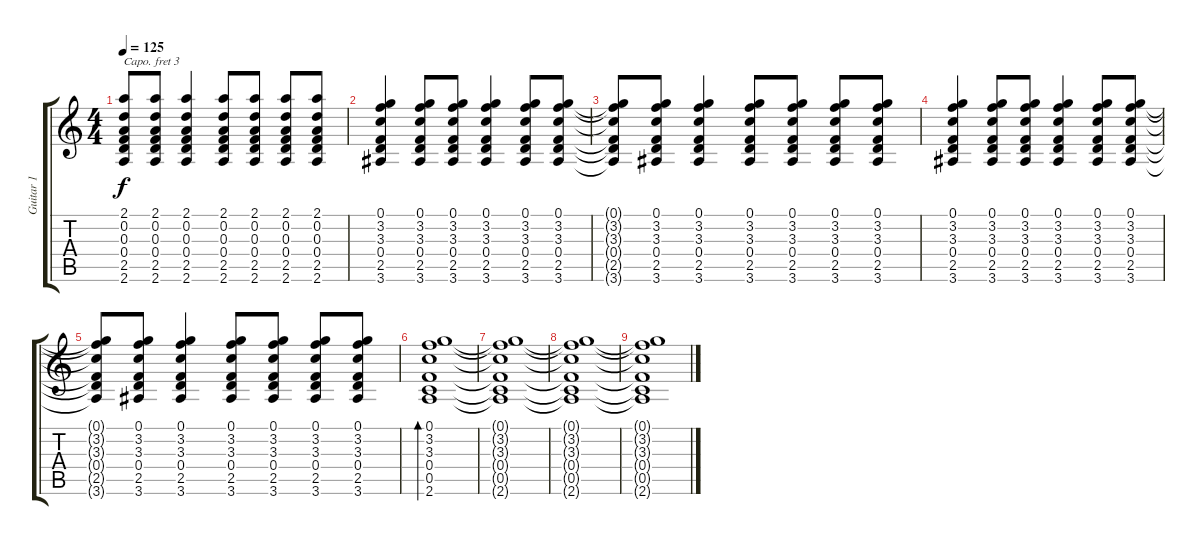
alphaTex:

\track ("Guitar 1" "Guitar 1") {instrument acousticguitarsteel}
\staff {score tabs}
\capo 3
\tuning (E4 B3 Gb3 D3 A2 E2) {hide}
\ts (4 4)
\tempo 125
\clef g2
\ks c
(2.1{t} 0.2{t} 0.3{t} 0.4{t} 2.5{t} 2.6{t}).8{dy f} (2.1 0.2 0.3 0.4 2.5 2.6).8 (2.1 0.2 0.3 0.4 2.5 2.6).4 (2.1 0.2 0.3 0.4 2.5 2.6).8 (2.1 0.2 0.3 0.4 2.5 2.6).8 (2.1 0.2 0.3 0.4 2.5 2.6).8 (2.1 0.2 0.3 0.4 2.5 2.6).8 |
(0.1 3.2 3.3 0.4 2.5 3.6).4 (0.1 3.2 3.3 0.4 2.5 3.6).8 (0.1 3.2 3.3 0.4 2.5 3.6).8 (0.1 3.2 3.3 0.4 2.5 3.6).4 (0.1 3.2 3.3 0.4 2.5 3.6).8 (0.1 3.2 3.3 0.4 2.5 3.6).8 |
(0.1{t} 3.2{t} 3.3{t} 0.4{t} 2.5{t} 3.6{t}).8 (0.1 3.2 3.3 0.4 2.5 3.6).8 (0.1 3.2 3.3 0.4 2.5 3.6).4 (0.1 3.2 3.3 0.4 2.5 3.6).8 (0.1 3.2 3.3 0.4 2.5 3.6).8 (0.1 3.2 3.3 0.4 2.5 3.6).8 (0.1 3.2 3.3 0.4 2.5 3.6).8 |
(0.1 3.2 3.3 0.4 2.5 3.6).4 (0.1 3.2 3.3 0.4 2.5 3.6).8 (0.1 3.2 3.3 0.4 2.5 3.6).8 (0.1 3.2 3.3 0.4 2.5 3.6).4 (0.1 3.2 3.3 0.4 2.5 3.6).8 (0.1 3.2 3.3 0.4 2.5 3.6).8 |
(0.1{t} 3.2{t} 3.3{t} 0.4{t} 2.5{t} 3.6{t}).8 (0.1 3.2 3.3 0.4 2.5 3.6).8 (0.1 3.2 3.3 0.4 2.5 3.6).4 (0.1 3.2 3.3 0.4 2.5 3.6).8 (0.1 3.2 3.3 0.4 2.5 3.6).8 (0.1 3.2 3.3 0.4 2.5 3.6).8 (0.1 3.2 3.3 0.4 2.5 3.6).8 |
(0.1 3.2 3.3 0.4 0.5 2.6).1{bd 480} |
(0.1{t} 3.2{t} 3.3{t} 0.4{t} 0.5{t} 2.6{t}).1 |
(0.1{t} 3.2{t} 3.3{t} 0.4{t} 0.5{t} 2.6{t}).1 |
(0.1{t} 3.2{t} 3.3{t} 0.4{t} 0.5{t} 2.6{t}).1
